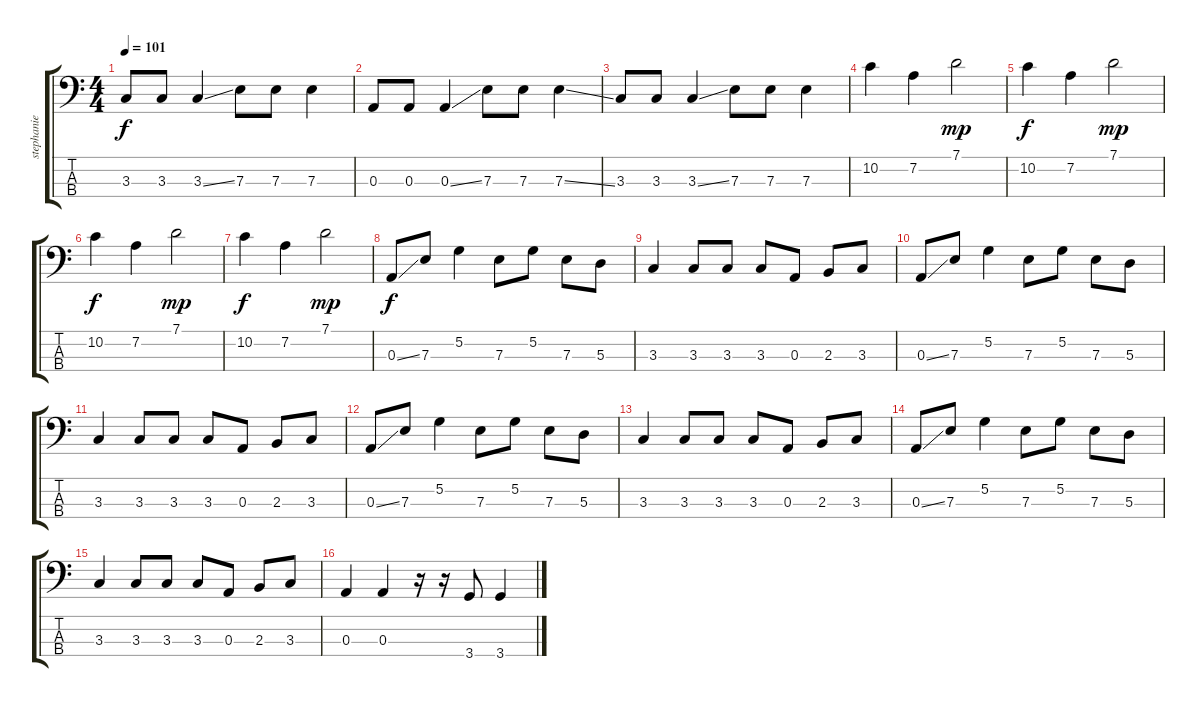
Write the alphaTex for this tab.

\track ("stephanie ashworth" "stephanie ") {instrument electricbassfinger}
\staff {score tabs}
\tuning (G2 D2 A1 E1) {hide}
\ts (4 4)
\tempo 101
\clef f4
\ks c
3.3.8{dy f} 3.3.8 3.3{ss}.4 7.3.8 7.3.8 7.3.4 |
0.3.8 0.3.8 0.3{ss}.4 7.3.8 7.3.8 7.3{ss}.4 |
3.3.8 3.3.8 3.3{ss}.4 7.3.8 7.3.8 7.3.4 |
10.2.4 7.2.4 7.1.2{dy mp} |
10.2.4{dy f} 7.2.4 7.1.2{dy mp} |
10.2.4{dy f} 7.2.4 7.1.2{dy mp} |
10.2.4{dy f} 7.2.4 7.1.2{dy mp} |
0.3{ss}.8{dy f} 7.3.8 5.2.4 7.3.8 5.2.8 7.3.8 5.3.8 |
3.3.4 3.3.8 3.3.8 3.3.8 0.3.8 2.3.8 3.3.8 |
0.3{ss}.8 7.3.8 5.2.4 7.3.8 5.2.8 7.3.8 5.3.8 |
3.3.4 3.3.8 3.3.8 3.3.8 0.3.8 2.3.8 3.3.8 |
0.3{ss}.8 7.3.8 5.2.4 7.3.8 5.2.8 7.3.8 5.3.8 |
3.3.4 3.3.8 3.3.8 3.3.8 0.3.8 2.3.8 3.3.8 |
0.3{ss}.8 7.3.8 5.2.4 7.3.8 5.2.8 7.3.8 5.3.8 |
3.3.4 3.3.8 3.3.8 3.3.8 0.3.8 2.3.8 3.3.8 |
0.3.4 0.3.4 r.16 r.16 3.4.8 3.4.4
